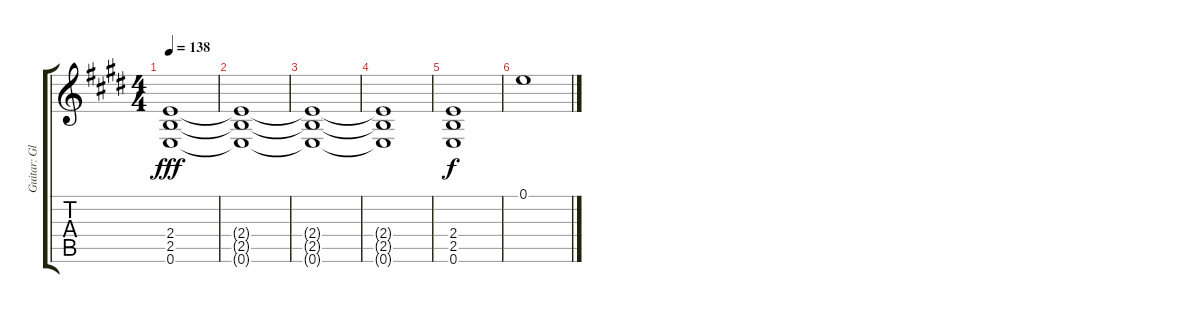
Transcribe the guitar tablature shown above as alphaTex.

\track ("Guitar: Glenn" "Guitar: Gl") {instrument overdrivenguitar}
\staff {score tabs}
\tuning (E4 B3 G3 D3 A2 E2) {hide}
\ts (4 4)
\tempo 138
\clef g2
\ks e
(2.4{t} 2.5{t} 0.6{t}).1{dy fff} |
(2.4{t} 2.5{t} 0.6{t}).1 |
(2.4{t} 2.5{t} 0.6{t}).1 |
(2.4{t} 2.5{t} 0.6{t}).1 |
(2.4 2.5 0.6).1{dy f volume 0} |
0.1.1
